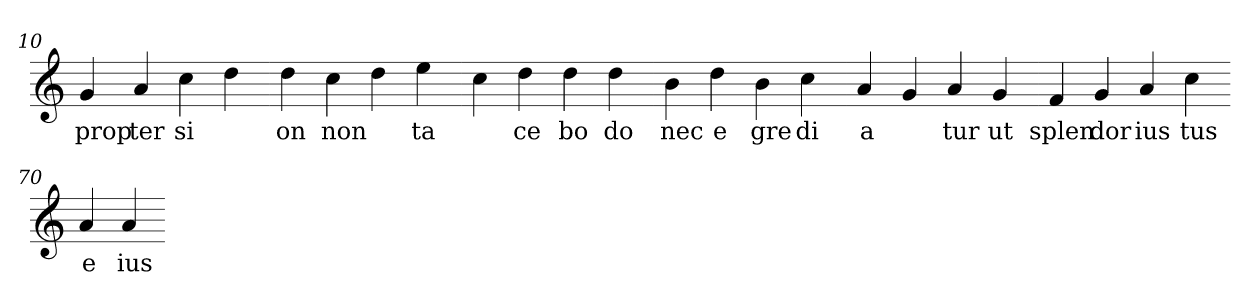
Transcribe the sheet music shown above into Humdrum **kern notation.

**kern	**text
*part1	*part1
*staff1	*staff1
*clefG2	*
=10.	=10.
4g	prop
4a	ter
4cc	si
4dd	.
=20.-	=20.-
4dd	on
4cc	non
4dd	.
4ee	ta
=30.-	=30.-
4cc	.
4dd	ce
4dd	bo
4dd	do
=40.-	=40.-
4b	nec
4dd	e
4b	gre
4cc	di
=50.-	=50.-
4a	a
4g	.
4a	tur
4g	ut
=60.-	=60.-
4f	splen
4g	dor
4a	ius
4cc	tus
=70.-	=70.-
4a	e
4a	ius
=-	=-
*-	*-
